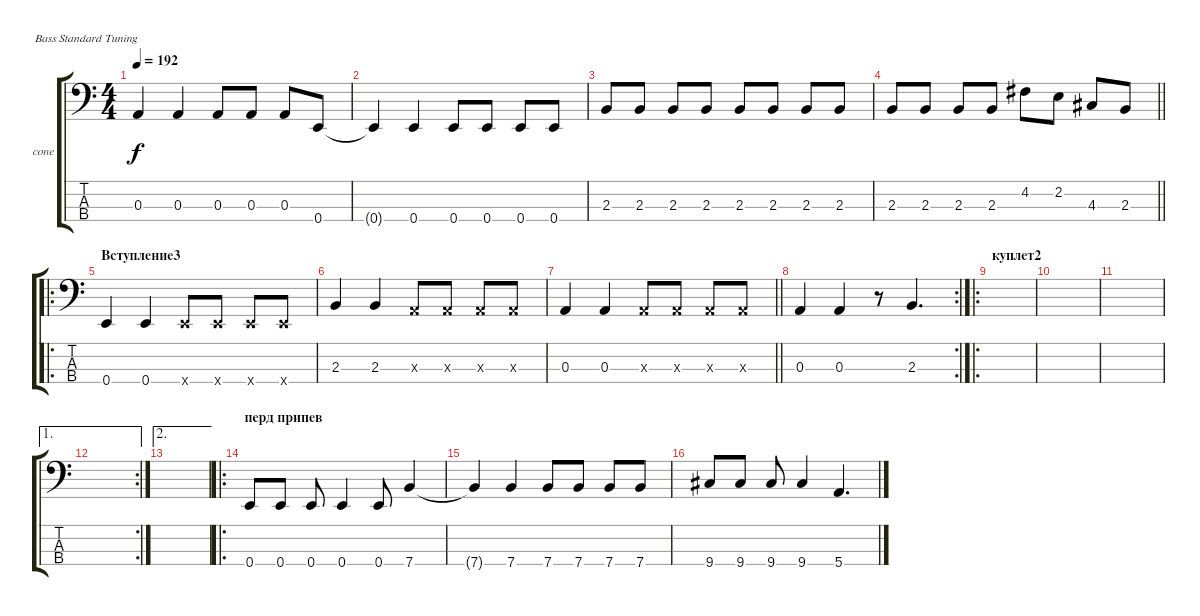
\defaultSystemsLayout 4
\bracketExtendMode groupsimilarinstruments
\firstSystemTrackNameOrientation horizontal
\otherSystemsTrackNameOrientation horizontal
\track ("Jason McCaslin" "cone") {instrument electricbassfinger}
\staff {score tabs}
\tuning (G2 D2 A1 E1)
\ts (4 4)
\tempo 192
\clef f4
\ks c
0.3.4{dy f} 0.3.4 0.3.8 0.3.8 0.3.8 0.4.8 |
0.4{t}.4 0.4.4 0.4.8 0.4.8 0.4.8 0.4.8 |
2.3.8 2.3.8 2.3.8 2.3.8 2.3.8 2.3.8 2.3.8 2.3.8 |
\barLineRight lightlight
2.3.8 2.3.8 2.3.8 2.3.8 4.2.8 2.2.8 4.3.8 2.3.8 |
\ro
\section ("" "Вступление3")
0.4.4 0.4.4 0.4{x}.8 0.4{x}.8 0.4{x}.8 0.4{x}.8 |
2.3.4 2.3.4 0.3{x}.8 0.3{x}.8 0.3{x}.8 0.3{x}.8 |
\barLineRight lightlight
0.3.4 0.3.4 0.3{x}.8 0.3{x}.8 0.3{x}.8 0.3{x}.8 |
\rc 2
0.3.4 0.3.4 r.8 2.3.4{d} |
\ro
\section ("" "куплет2")
|
|
|
\ae 1
\rc 2
|
\ae 2
|
\ro
\section ("" "перд припев")
0.4.8 0.4.8 0.4.8 0.4.4 0.4.8 7.4.4 |
7.4{t}.4 7.4.4 7.4.8 7.4.8 7.4.8 7.4.8 |
9.4.8 9.4.8 9.4.8 9.4.4 5.4.4{d}
